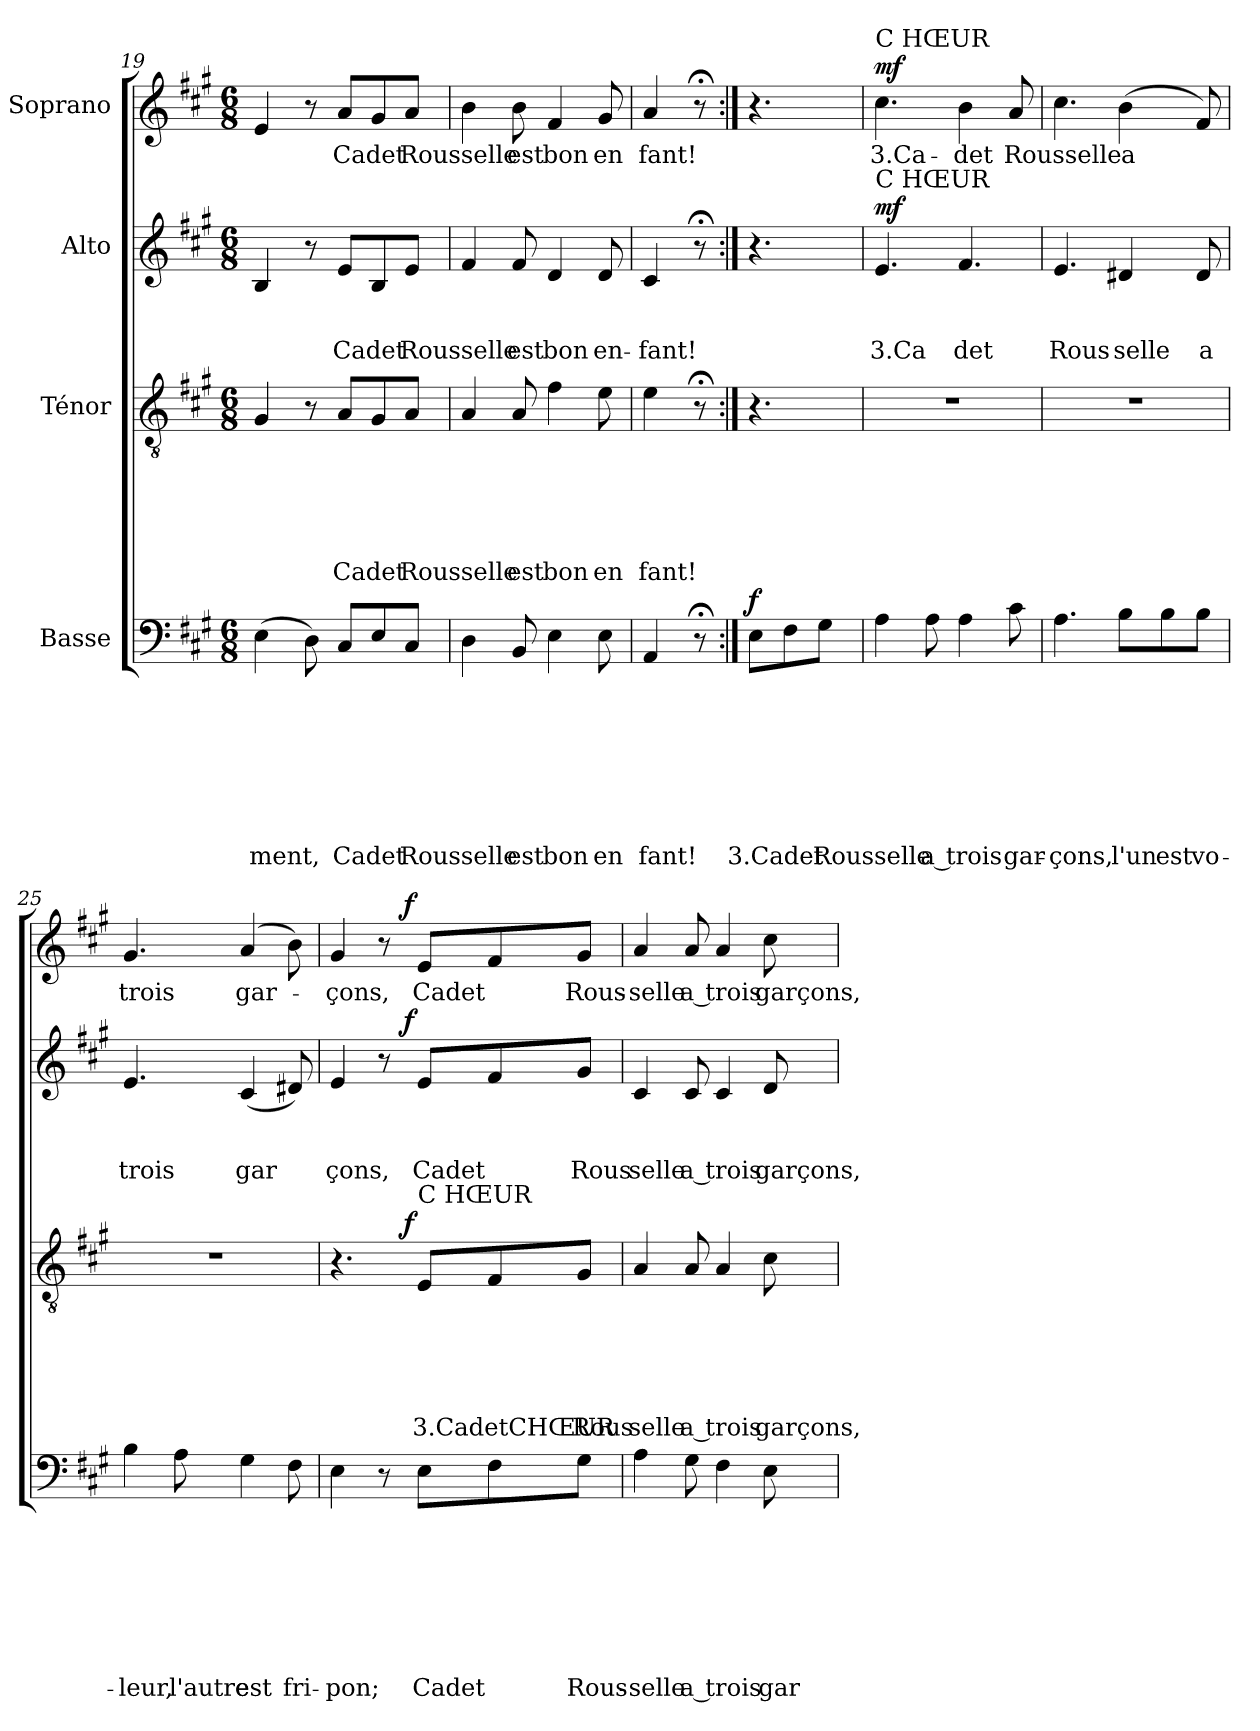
**kern	**text	**text	**text	**text	**text	**text	**text	**text	**dynam	**kern	**text	**text	**text	**text	**text	**text	**dynam	**kern	**text	**text	**text	**dynam	**kern	**text	**dynam
*part4	*part4	*part4	*part4	*part4	*part4	*part4	*part4	*part4	*part4	*part3	*part3	*part3	*part3	*part3	*part3	*part3	*part3	*part2	*part2	*part2	*part2	*part2	*part1	*part1	*part1
*staff4	*staff4	*staff4	*staff4	*staff4	*staff4	*staff4	*staff4	*staff4	*staff4	*staff3	*staff3	*staff3	*staff3	*staff3	*staff3	*staff3	*staff3	*staff2	*staff2	*staff2	*staff2	*staff2	*staff1	*staff1	*staff1
*I"Basse	*	*	*	*	*	*	*	*	*	*I"Ténor	*	*	*	*	*	*	*	*I"Alto	*	*	*	*	*I"Soprano	*	*
*clefF4	*	*	*	*	*	*	*	*	*	*clefGv2	*	*	*	*	*	*	*	*clefG2	*	*	*	*	*clefG2	*	*
*k[f#c#g#]	*	*	*	*	*	*	*	*	*	*k[f#c#g#]	*	*	*	*	*	*	*	*k[f#c#g#]	*	*	*	*	*k[f#c#g#]	*	*
*A:	*	*	*	*	*	*	*	*	*	*A:	*	*	*	*	*	*	*	*A:	*	*	*	*	*A:	*	*
*M6/8	*	*	*	*	*	*	*	*	*	*M6/8	*	*	*	*	*	*	*	*M6/8	*	*	*	*	*M6/8	*	*
=19	=19	=19	=19	=19	=19	=19	=19	=19	=19	=19	=19	=19	=19	=19	=19	=19	=19	=19	=19	=19	=19	=19	=19	=19	=19
!	!	!	!	!	!	!	!	!LO:LY:b	!	!	!	!	!	!	!	!	!	!	!	!	!	!	!	!	!
(>4E\	.	.	.	.	.	.	.	ment,	.	4G#/	.	.	.	.	.	.	.	4B/	.	.	.	.	4e/	.	.
8D\)	.	.	.	.	.	.	.	.	.	8r	.	.	.	.	.	.	.	8r	.	.	.	.	8r	.	.
!	!	!	!	!	!	!	!	!LO:LY:b	!	!	!	!	!	!	!	!LO:LY:b	!	!	!	!	!LO:LY:b	!	!	!LO:LY:b	!
8C#/L	.	.	.	.	.	.	.	Cadet	.	8A/L	.	.	.	.	.	Cadet	.	8e/L	.	.	Cadet	.	8a/L	Cadet	.
8E/	.	.	.	.	.	.	.	.	.	8G#/	.	.	.	.	.	.	.	8B/	.	.	.	.	8g#/	.	.
!	!	!	!	!	!	!	!	!LO:LY:b	!	!	!	!	!	!	!	!LO:LY:b	!	!	!	!	!LO:LY:b	!	!	!LO:LY:b	!
8C#/J	.	.	.	.	.	.	.	Rousselle	.	8A/J	.	.	.	.	.	Rousselle	.	8e/J	.	.	Rousselle	.	8a/J	Rousselle	.
=20	=20	=20	=20	=20	=20	=20	=20	=20	=20	=20	=20	=20	=20	=20	=20	=20	=20	=20	=20	=20	=20	=20	=20	=20	=20
4D\	.	.	.	.	.	.	.	.	.	4A/	.	.	.	.	.	.	.	4f#/	.	.	.	.	4b\	.	.
!	!	!	!	!	!	!	!	!LO:LY:b	!	!	!	!	!	!	!	!LO:LY:b	!	!	!	!	!LO:LY:b	!	!	!LO:LY:b	!
8BB/	.	.	.	.	.	.	.	est	.	8A/	.	.	.	.	.	est	.	8f#/	.	.	est	.	8b\	est	.
!	!	!	!	!	!	!	!	!LO:LY:b	!	!	!	!	!	!	!	!LO:LY:b	!	!	!	!	!LO:LY:b	!	!	!LO:LY:b	!
4E\	.	.	.	.	.	.	.	bon	.	4f#\	.	.	.	.	.	bon	.	4d/	.	.	bon	.	4f#/	bon	.
!	!	!	!	!	!	!	!	!LO:LY:b	!	!	!	!	!	!	!	!LO:LY:b	!	!	!	!	!LO:LY:b	!	!	!LO:LY:b	!
8E\	.	.	.	.	.	.	.	en	.	8e\	.	.	.	.	.	en	.	8d/	.	.	en-	.	8g#/	en	.
!!LO:PB:g=z
=21	=21	=21	=21	=21	=21	=21	=21	=21	=21	=21	=21	=21	=21	=21	=21	=21	=21	=21	=21	=21	=21	=21	=21	=21	=21
!	!	!	!	!	!	!	!	!LO:LY:b	!	!	!	!	!	!	!	!LO:LY:b	!	!	!	!	!LO:LY:b	!	!	!LO:LY:b	!
4AA/	.	.	.	.	.	.	.	fant!	.	4e\	.	.	.	.	.	fant!	.	4c#/	.	.	-fant!	.	4a/	fant!	.
8r;<	.	.	.	.	.	.	.	.	.	8r;<	.	.	.	.	.	.	.	8r;<	.	.	.	.	8r;<	.	.
=22:|!	=22:|!	=22:|!	=22:|!	=22:|!	=22:|!	=22:|!	=22:|!	=22:|!	=22:|!	=22:|!	=22:|!	=22:|!	=22:|!	=22:|!	=22:|!	=22:|!	=22:|!	=22:|!	=22:|!	=22:|!	=22:|!	=22:|!	=22:|!	=22:|!	=22:|!
!	!	!	!	!	!	!	!	!LO:LY:b:rj	!LO:DY:a	!	!	!	!	!	!	!	!	!	!	!	!	!	!	!	!
8E\L	.	.	.	.	.	.	.	3.Cadet	f	4.r	.	.	.	.	.	.	.	4.r	.	.	.	.	4.r	.	.
8F#\	.	.	.	.	.	.	.	.	.	.	.	.	.	.	.	.	.	.	.	.	.	.	.	.	.
!	!	!	!	!	!	!	!	!LO:LY:b	!	!	!	!	!	!	!	!	!	!	!	!	!	!	!	!	!
8G#\J	.	.	.	.	.	.	.	Rousselle	.	.	.	.	.	.	.	.	.	.	.	.	.	.	.	.	.
=23	=23	=23	=23	=23	=23	=23	=23	=23	=23	=23	=23	=23	=23	=23	=23	=23	=23	=23	=23	=23	=23	=23	=23	=23	=23
!	!	!	!	!	!	!	!	!	!	!	!	!	!	!	!	!	!	!	!	!	!	!	!LO:TX:a:t=C HŒUR	!	!
!	!	!	!	!	!	!	!	!	!	!	!	!	!	!	!	!	!	!LO:TX:a:t=C HŒUR	!	!	!	!	!	!	!
!	!	!	!	!	!	!	!	!	!	!LO:N:vis=1	!	!	!	!	!	!	!	!	!	!	!LO:LY:b:rj	!LO:DY:a	!	!LO:LY:b:rj	!LO:DY:a
4A\	.	.	.	.	.	.	.	.	.	2.r	.	.	.	.	.	.	.	4.e/	.	.	3.Ca	mf	4.cc#\	3.Ca-	mf
!	!	!	!	!	!	!	!	!LO:LY:b	!	!	!	!	!	!	!	!	!	!	!	!	!	!	!	!	!
8A\	.	.	.	.	.	.	.	a trois	.	.	.	.	.	.	.	.	.	.	.	.	.	.	.	.	.
!	!	!	!	!	!	!	!	!	!	!	!	!	!	!	!	!	!	!	!	!	!LO:LY:b	!	!	!LO:LY:b	!
4A\	.	.	.	.	.	.	.	.	.	.	.	.	.	.	.	.	.	4.f#/	.	.	det	.	4b\	-det	.
!	!	!	!	!	!	!	!	!LO:LY:b	!	!	!	!	!	!	!	!	!	!	!	!	!	!	!	!LO:LY:b	!
8c#\	.	.	.	.	.	.	.	gar-	.	.	.	.	.	.	.	.	.	.	.	.	.	.	8a/	Rousselle	.
=24	=24	=24	=24	=24	=24	=24	=24	=24	=24	=24	=24	=24	=24	=24	=24	=24	=24	=24	=24	=24	=24	=24	=24	=24	=24
!	!	!	!	!	!	!	!	!LO:LY:b	!	!LO:N:vis=1	!	!	!	!	!	!	!	!	!	!	!LO:LY:b	!	!	!	!
4.A\	.	.	.	.	.	.	.	-çons,	.	2.r	.	.	.	.	.	.	.	4.e/	.	.	Rous	.	4.cc#\	.	.
!	!	!	!	!	!	!	!	!LO:LY:b	!	!	!	!	!	!	!	!	!	!	!	!	!LO:LY:b	!	!	!LO:LY:b	!
8B\L	.	.	.	.	.	.	.	l'un	.	.	.	.	.	.	.	.	.	4d#X/	.	.	selle	.	(>4b\	a	.
!	!	!	!	!	!	!	!	!LO:LY:b	!	!	!	!	!	!	!	!	!	!	!	!	!	!	!	!	!
8B\	.	.	.	.	.	.	.	est	.	.	.	.	.	.	.	.	.	.	.	.	.	.	.	.	.
!	!	!	!	!	!	!	!	!LO:LY:b	!	!	!	!	!	!	!	!	!	!	!	!	!LO:LY:b	!	!	!	!
8B\J	.	.	.	.	.	.	.	vo-	.	.	.	.	.	.	.	.	.	8d#/	.	.	a	.	8f#/)	.	.
=25	=25	=25	=25	=25	=25	=25	=25	=25	=25	=25	=25	=25	=25	=25	=25	=25	=25	=25	=25	=25	=25	=25	=25	=25	=25
!	!	!	!	!	!	!	!	!LO:LY:b	!	!LO:N:vis=1	!	!	!	!	!	!	!	!	!	!	!LO:LY:b	!	!	!LO:LY:b	!
4B\	.	.	.	.	.	.	.	-leur,	.	2.r	.	.	.	.	.	.	.	4.e/	.	.	trois	.	4.g#/	trois	.
!	!	!	!	!	!	!	!	!LO:LY:b	!	!	!	!	!	!	!	!	!	!	!	!	!	!	!	!	!
8A\	.	.	.	.	.	.	.	l'autre	.	.	.	.	.	.	.	.	.	.	.	.	.	.	.	.	.
!	!	!	!	!	!	!	!	!LO:LY:b	!	!	!	!	!	!	!	!	!	!	!	!	!LO:LY:b	!	!	!LO:LY:b	!
4G#\	.	.	.	.	.	.	.	est	.	.	.	.	.	.	.	.	.	(<4c#/	.	.	gar	.	(4a/	gar-	.
!	!	!	!	!	!	!	!	!LO:LY:b	!	!	!	!	!	!	!	!	!	!	!	!	!	!	!	!	!
8F#\	.	.	.	.	.	.	.	fri-	.	.	.	.	.	.	.	.	.	8d#X/)	.	.	.	.	8b\)	.	.
=26	=26	=26	=26	=26	=26	=26	=26	=26	=26	=26	=26	=26	=26	=26	=26	=26	=26	=26	=26	=26	=26	=26	=26	=26	=26
!	!	!	!	!	!	!	!	!LO:LY:b	!	!	!	!	!	!	!	!	!	!	!	!	!LO:LY:b	!	!	!LO:LY:b	!
*	*	*	*	*	*	*	*	*	*	*^	*	*	*	*	*	*	*	*^	*	*	*	*	*^	*	*
4E\	.	.	.	.	.	.	.	-pon;	.	4.r	4ryy	.	.	.	.	.	.	.	4e/	4ryy	.	.	çons,	.	4g#/	4ryy	-çons,	.
8r	.	.	.	.	.	.	.	.	.	.	16.ryy	.	.	.	.	.	.	.	8r	16.ryy	.	.	.	.	8r	16.ryy	.	.
!	!	!	!	!	!	!	!	!	!	!	!	!	!	!	!	!	!	!LO:DY:a	!	!	!	!	!	!LO:DY:a	!	!	!	!LO:DY:a
.	.	.	.	.	.	.	.	.	.	.	4ryy	.	.	.	.	.	.	f	.	4ryy	.	.	.	f	.	4ryy	.	f
!	!	!	!	!	!	!	!	!	!	!LO:TX:a:t=C HŒUR	!	!	!	!	!	!	!	!	!	!	!	!	!	!	!	!	!	!
!	!	!	!	!	!	!	!	!LO:LY:b	!	!	!	!	!	!	!	!	!LO:LY:b:rj	!	!	!	!	!	!LO:LY:b	!	!	!	!LO:LY:b	!
8E\L	.	.	.	.	.	.	.	Cadet	.	8E/L	.	.	.	.	.	.	3.CadetCHŒUR	.	8e/L	.	.	.	Cadet	.	8e/L	.	Cadet	.
8F#\	.	.	.	.	.	.	.	.	.	8F#/	.	.	.	.	.	.	.	.	8f#/	.	.	.	.	.	8f#/	.	.	.
.	.	.	.	.	.	.	.	.	.	.	8ryy	.	.	.	.	.	.	.	.	8ryy	.	.	.	.	.	8ryy	.	.
!	!	!	!	!	!	!	!	!LO:LY:b	!	!	!	!	!	!	!	!	!LO:LY:b	!	!	!	!	!	!LO:LY:b	!	!	!	!LO:LY:b	!
8G#\J	.	.	.	.	.	.	.	Rous-	.	8G#/J	.	.	.	.	.	.	Rous	.	8g#/J	.	.	.	Rous	.	8g#/J	.	Rous-	.
.	.	.	.	.	.	.	.	.	.	.	32ryy	.	.	.	.	.	.	.	.	32ryy	.	.	.	.	.	32ryy	.	.
!!LO:LB:g=z
=27	=27	=27	=27	=27	=27	=27	=27	=27	=27	=27	=27	=27	=27	=27	=27	=27	=27	=27	=27	=27	=27	=27	=27	=27	=27	=27	=27	=27
!	!	!	!	!	!	!	!	!LO:LY:b	!	!	!	!	!	!	!	!	!LO:LY:b	!	!	!	!	!	!LO:LY:b	!	!	!	!LO:LY:b	!
*	*	*	*	*	*	*	*	*	*	*v	*v	*	*	*	*	*	*	*	*	*	*	*	*	*	*v	*v	*	*
*	*	*	*	*	*	*	*	*	*	*	*	*	*	*	*	*	*	*v	*v	*	*	*	*	*	*	*
4A\	.	.	.	.	.	.	.	-selle	.	4A/	.	.	.	.	.	selle	.	4c#/	.	.	selle	.	4a/	-selle	.
!	!	!	!	!	!	!	!	!LO:LY:b	!	!	!	!	!	!	!	!LO:LY:b	!	!	!	!	!LO:LY:b	!	!	!LO:LY:b	!
8G#\	.	.	.	.	.	.	.	a trois	.	8A/	.	.	.	.	.	a trois	.	8c#/	.	.	a trois	.	8a/	a trois	.
4F#\	.	.	.	.	.	.	.	.	.	4A/	.	.	.	.	.	.	.	4c#/	.	.	.	.	4a/	.	.
!	!	!	!	!	!	!	!	!LO:LY:b	!	!	!	!	!	!	!	!LO:LY:b	!	!	!	!	!LO:LY:b	!	!	!LO:LY:b	!
8E\	.	.	.	.	.	.	.	gar	.	8c#\	.	.	.	.	.	garçons,	.	8d/	.	.	garçons,	.	8cc#\	garçons,	.
=	=	=	=	=	=	=	=	=	=	=	=	=	=	=	=	=	=	=	=	=	=	=	=	=	=
*-	*-	*-	*-	*-	*-	*-	*-	*-	*-	*-	*-	*-	*-	*-	*-	*-	*-	*-	*-	*-	*-	*-	*-	*-	*-
